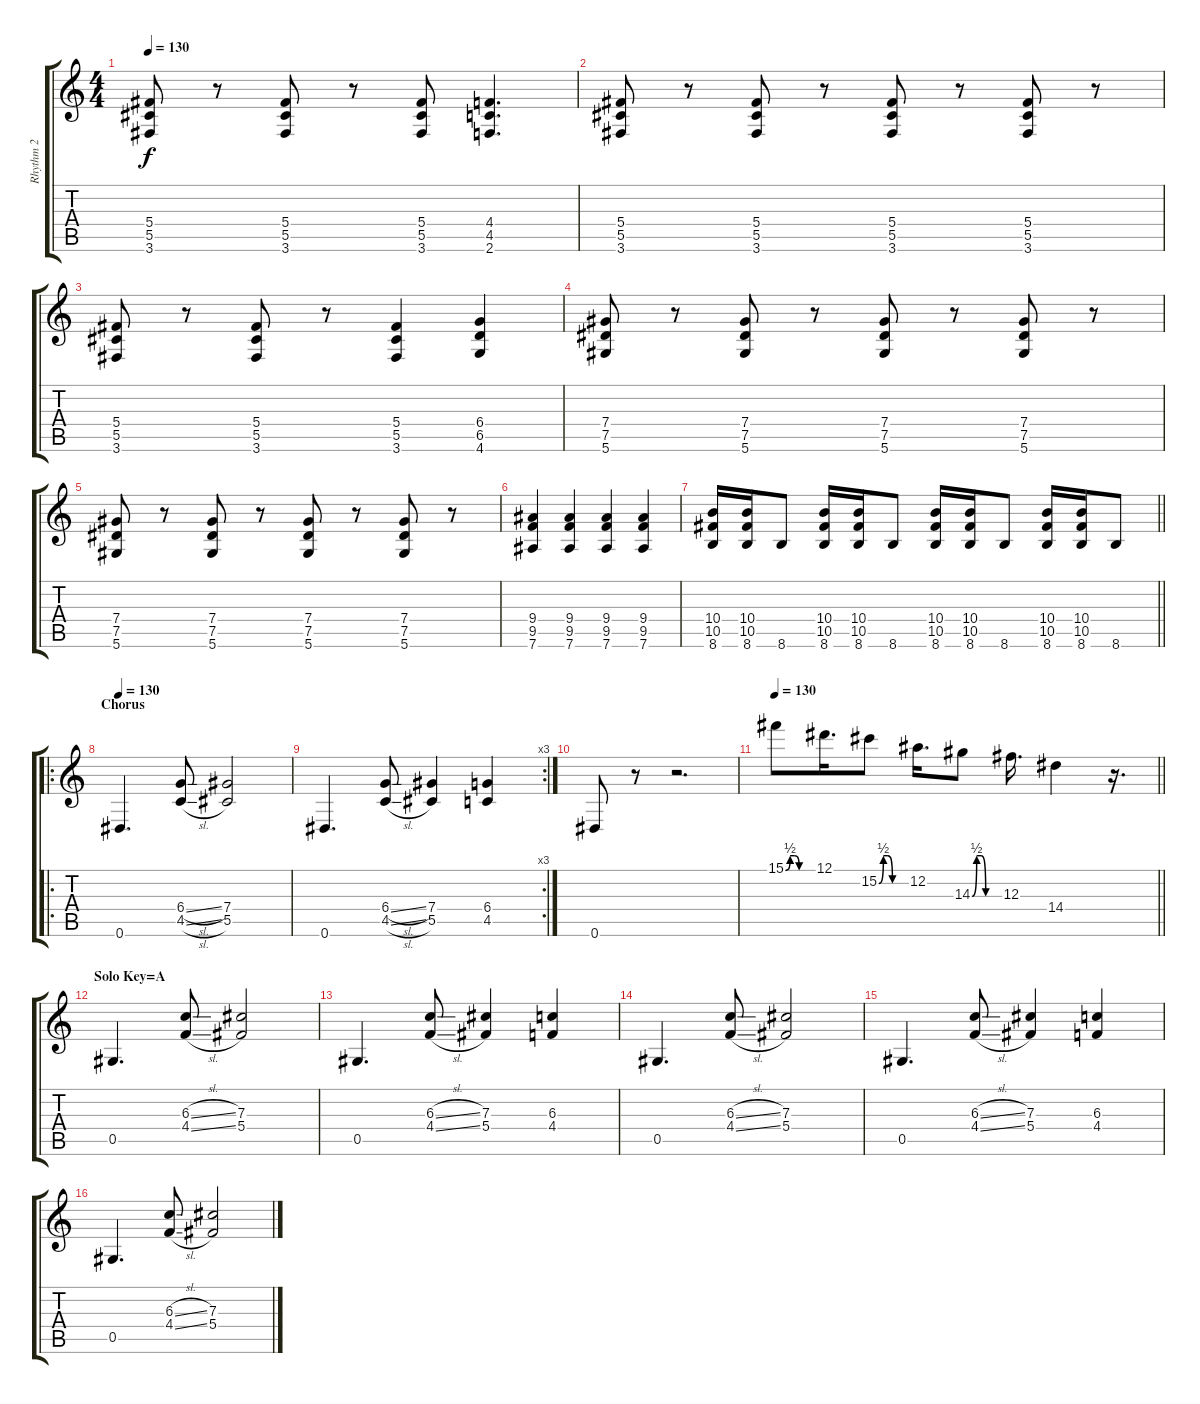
\track ("Rhythm 2" "Rhythm 2") {instrument overdrivenguitar}
\staff {score tabs}
\tuning (Eb4 Bb3 Gb3 Db3 Ab2 Eb2) {hide}
\ts (4 4)
\tempo 130
\clef g2
\ks c
(5.4 5.5 3.6).8{dy f} r.8 (5.4 5.5 3.6).8 r.8 (5.4 5.5 3.6).8 (4.4 4.5 2.6).4{d} |
(5.4 5.5 3.6).8 r.8 (5.4 5.5 3.6).8 r.8 (5.4 5.5 3.6).8 r.8 (5.4 5.5 3.6).8 r.8 |
(5.4 5.5 3.6).8 r.8 (5.4 5.5 3.6).8 r.8 (5.4 5.5 3.6).4 (6.4 6.5 4.6).4 |
(7.4 7.5 5.6).8 r.8 (7.4 7.5 5.6).8 r.8 (7.4 7.5 5.6).8 r.8 (7.4 7.5 5.6).8 r.8 |
(7.4 7.5 5.6).8 r.8 (7.4 7.5 5.6).8 r.8 (7.4 7.5 5.6).8 r.8 (7.4 7.5 5.6).8 r.8 |
(9.4 9.5 7.6).4 (9.4 9.5 7.6).4 (9.4 9.5 7.6).4 (9.4 9.5 7.6).4 |
\barLineRight lightlight
(10.4 10.5 8.6).16 (10.4 10.5 8.6).16 8.6.8 (10.4 10.5 8.6).16 (10.4 10.5 8.6).16 8.6.8 (10.4 10.5 8.6).16 (10.4 10.5 8.6).16 8.6.8 (10.4 10.5 8.6).16 (10.4 10.5 8.6).16 8.6.8 |
\ro
\section ("" "Chorus")
\tempo 130
0.6.4{d instrument overdrivenguitar} (6.4{sl} 4.5{sl}).8 (7.4 5.5).2 |
\rc 3
0.6.4{d} (6.4{sl} 4.5{sl}).8 (7.4 5.5).4 (6.4 4.5).4 |
0.6.8 r.8 r.2{d} |
\tempo 130
\barLineRight lightlight
15.1{be (custom 0 0 10 2 20 2 30 0 60 0)}.8{instrument distortionguitar} 12.1.16{d} 15.2{be (custom 0 0 10 2 20 2 30 0 60 0)}.8 12.2.16{d} 14.3{be (custom 0 0 10 2 20 2 30 0 60 0)}.8 12.3.16{d} 14.4.4 r.16{d} |
\section ("" "Solo Key=A")
0.5.4{d} (6.3{sl} 4.4{sl}).8 (7.3 5.4).2 |
0.5.4{d} (6.3{sl} 4.4{sl}).8 (7.3 5.4).4 (6.3 4.4).4 |
0.5.4{d} (6.3{sl} 4.4{sl}).8 (7.3 5.4).2 |
0.5.4{d} (6.3{sl} 4.4{sl}).8 (7.3 5.4).4 (6.3 4.4).4 |
0.5.4{d} (6.3{sl} 4.4{sl}).8 (7.3 5.4).2
